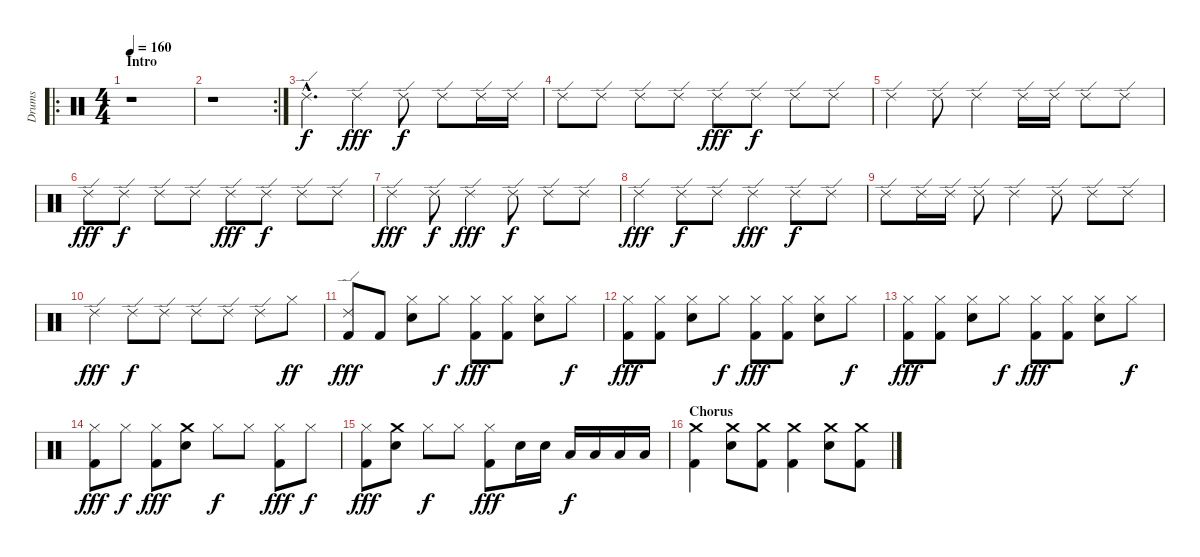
\track ("Drums" "Drums") {instrument percussion}
\staff {score}
\articulation defaults
\ro
\ts (4 4)
\section ("" "Intro")
\tempo 160
\clef neutral
\ks c
r.1{dy f} |
\rc 2
r.1 |
"Ride (edge) 2"{hac}.4{d} "Ride (edge) 2".4{dy fff} "Ride (edge) 2".8{dy f} "Ride (edge) 2".8 "Ride (edge) 2".16 "Ride (edge) 2".16 |
"Ride (edge) 2".8 "Ride (edge) 2".8 "Ride (edge) 2".8 "Ride (edge) 2".8 "Ride (edge) 2".8{dy fff} "Ride (edge) 2".8{dy f} "Ride (edge) 2".8 "Ride (edge) 2".8 |
"Ride (edge) 2".4 "Ride (edge) 2".8 "Ride (edge) 2".4 "Ride (edge) 2".16 "Ride (edge) 2".16 "Ride (edge) 2".8 "Ride (edge) 2".8 |
"Ride (edge) 2".8{dy fff} "Ride (edge) 2".8{dy f} "Ride (edge) 2".8 "Ride (edge) 2".8 "Ride (edge) 2".8{dy fff} "Ride (edge) 2".8{dy f} "Ride (edge) 2".8 "Ride (edge) 2".8 |
"Ride (edge) 2".4{dy fff} "Ride (edge) 2".8{dy f} "Ride (edge) 2".4{dy fff} "Ride (edge) 2".8{dy f} "Ride (edge) 2".8 "Ride (edge) 2".8 |
"Ride (edge) 2".4{dy fff} "Ride (edge) 2".8{dy f} "Ride (edge) 2".8 "Ride (edge) 2".4{dy fff} "Ride (edge) 2".8{dy f} "Ride (edge) 2".8 |
"Ride (edge) 2".8 "Ride (edge) 2".16 "Ride (edge) 2".16 "Ride (edge) 2".8 "Ride (edge) 2".4 "Ride (edge) 2".8 "Ride (edge) 2".8 "Ride (edge) 2".8 |
"Ride (edge) 2".4{dy fff} "Ride (edge) 2".8{dy f} "Ride (edge) 2".8 "Ride (edge) 2".8 "Ride (edge) 2".8 "Ride (edge) 2".8 "Hi-Hat (closed)".8{dy ff} |
("Ride (edge) 2" "Kick (hit) 2").8{dy fff} "Kick (hit) 2".8 ("Hi-Hat (closed)" "Electric Snare (hit)").8 "Hi-Hat (closed)".8{dy f} ("Hi-Hat (closed)" "Kick (hit) 2").8{dy fff} ("Hi-Hat (closed)" "Kick (hit) 2").8 ("Hi-Hat (closed)" "Electric Snare (hit)").8 "Hi-Hat (closed)".8{dy f} |
("Hi-Hat (closed)" "Kick (hit) 2").8{dy fff} ("Hi-Hat (closed)" "Kick (hit) 2").8 ("Hi-Hat (closed)" "Electric Snare (hit)").8 "Hi-Hat (closed)".8{dy f} ("Hi-Hat (closed)" "Kick (hit) 2").8{dy fff} ("Hi-Hat (closed)" "Kick (hit) 2").8 ("Hi-Hat (closed)" "Electric Snare (hit)").8 "Hi-Hat (closed)".8{dy f} |
("Hi-Hat (closed)" "Kick (hit) 2").8{dy fff} ("Hi-Hat (closed)" "Kick (hit) 2").8 ("Hi-Hat (closed)" "Electric Snare (hit)").8 "Hi-Hat (closed)".8{dy f} ("Hi-Hat (closed)" "Kick (hit) 2").8{dy fff} ("Hi-Hat (closed)" "Kick (hit) 2").8 ("Hi-Hat (closed)" "Electric Snare (hit)").8 "Hi-Hat (closed)".8{dy f} |
("Hi-Hat (closed)" "Kick (hit) 2").8{dy fff} "Hi-Hat (closed)".8{dy f} ("Hi-Hat (closed)" "Kick (hit) 2").8{dy fff} ("Crash medium (hit)" "Electric Snare (hit)").8 "Hi-Hat (closed)".8{dy f} "Hi-Hat (closed)".8 ("Hi-Hat (closed)" "Kick (hit) 2").8{dy fff} "Hi-Hat (closed)".8{dy f} |
("Hi-Hat (closed)" "Kick (hit) 2").8{dy fff} ("Crash medium (hit)" "Electric Snare (hit)").8 "Hi-Hat (closed)".8{dy f} "Hi-Hat (closed)".8 ("Hi-Hat (closed)" "Kick (hit) 2").8{dy fff} "Electric Snare (hit)".16 "Electric Snare (hit)".16 "Low Tom (hit)".16{dy f} "Low Tom (hit)".16 "Low Floor Tom (hit)".16 "Low Floor Tom (hit)".16 |
\section ("" "Chorus")
("Crash medium (hit)" "Kick (hit) 2").4 ("Crash medium (hit)" "Electric Snare (hit)").8 ("Crash medium (hit)" "Kick (hit) 2").8 ("Crash medium (hit)" "Kick (hit) 2").4 ("Crash medium (hit)" "Electric Snare (hit)").8 ("Crash medium (hit)" "Kick (hit) 2").8
